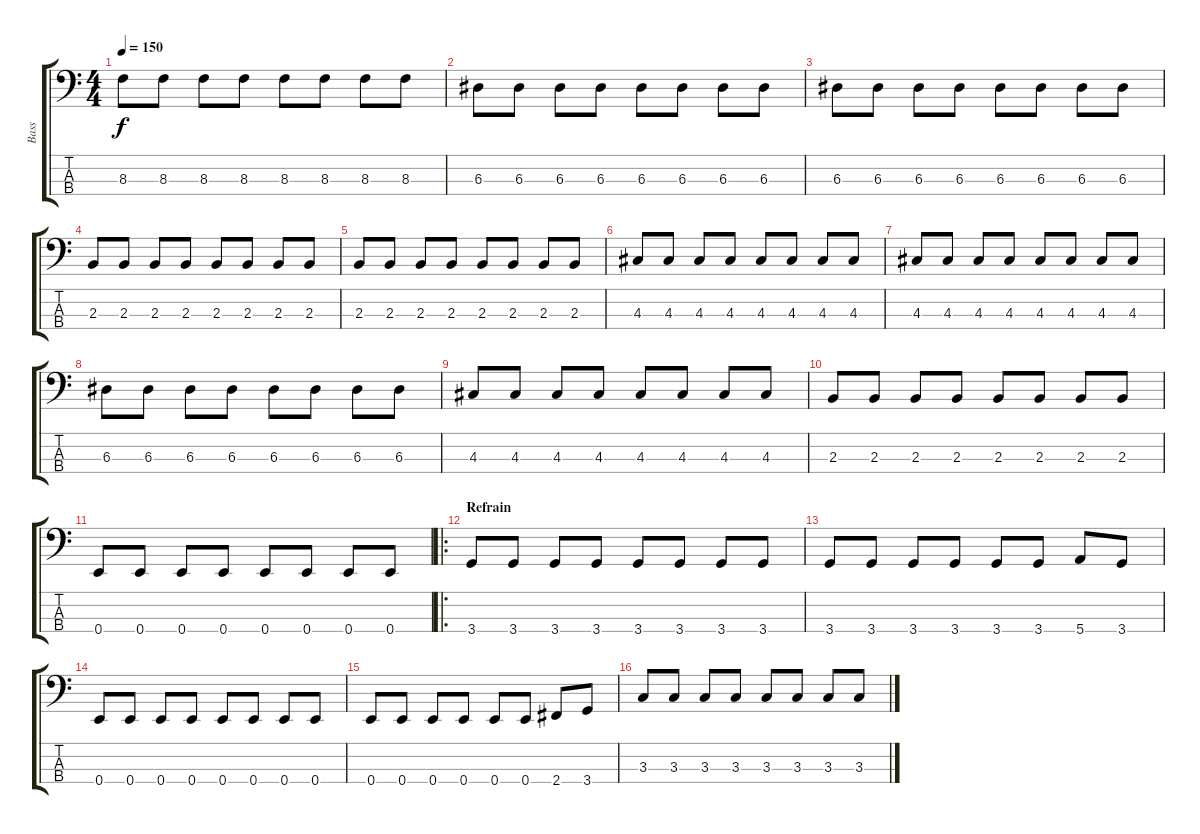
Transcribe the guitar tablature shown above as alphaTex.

\track ("Bass" "Bass") {instrument electricbassfinger}
\staff {score tabs}
\tuning (G2 D2 A1 E1) {hide}
\ts (4 4)
\tempo 150
\clef f4
\ks c
8.3.8{dy f} 8.3.8 8.3.8 8.3.8 8.3.8 8.3.8 8.3.8 8.3.8 |
6.3.8 6.3.8 6.3.8 6.3.8 6.3.8 6.3.8 6.3.8 6.3.8 |
6.3.8 6.3.8 6.3.8 6.3.8 6.3.8 6.3.8 6.3.8 6.3.8 |
2.3.8 2.3.8 2.3.8 2.3.8 2.3.8 2.3.8 2.3.8 2.3.8 |
2.3.8 2.3.8 2.3.8 2.3.8 2.3.8 2.3.8 2.3.8 2.3.8 |
4.3.8 4.3.8 4.3.8 4.3.8 4.3.8 4.3.8 4.3.8 4.3.8 |
4.3.8 4.3.8 4.3.8 4.3.8 4.3.8 4.3.8 4.3.8 4.3.8 |
6.3.8 6.3.8 6.3.8 6.3.8 6.3.8 6.3.8 6.3.8 6.3.8 |
4.3.8 4.3.8 4.3.8 4.3.8 4.3.8 4.3.8 4.3.8 4.3.8 |
2.3.8 2.3.8 2.3.8 2.3.8 2.3.8 2.3.8 2.3.8 2.3.8 |
0.4.8 0.4.8 0.4.8 0.4.8 0.4.8 0.4.8 0.4.8 0.4.8 |
\ro
\section ("" "Refrain ")
3.4.8 3.4.8 3.4.8 3.4.8 3.4.8 3.4.8 3.4.8 3.4.8 |
3.4.8 3.4.8 3.4.8 3.4.8 3.4.8 3.4.8 5.4.8 3.4.8 |
0.4.8 0.4.8 0.4.8 0.4.8 0.4.8 0.4.8 0.4.8 0.4.8 |
0.4.8 0.4.8 0.4.8 0.4.8 0.4.8 0.4.8 2.4.8 3.4.8 |
3.3.8 3.3.8 3.3.8 3.3.8 3.3.8 3.3.8 3.3.8 3.3.8
